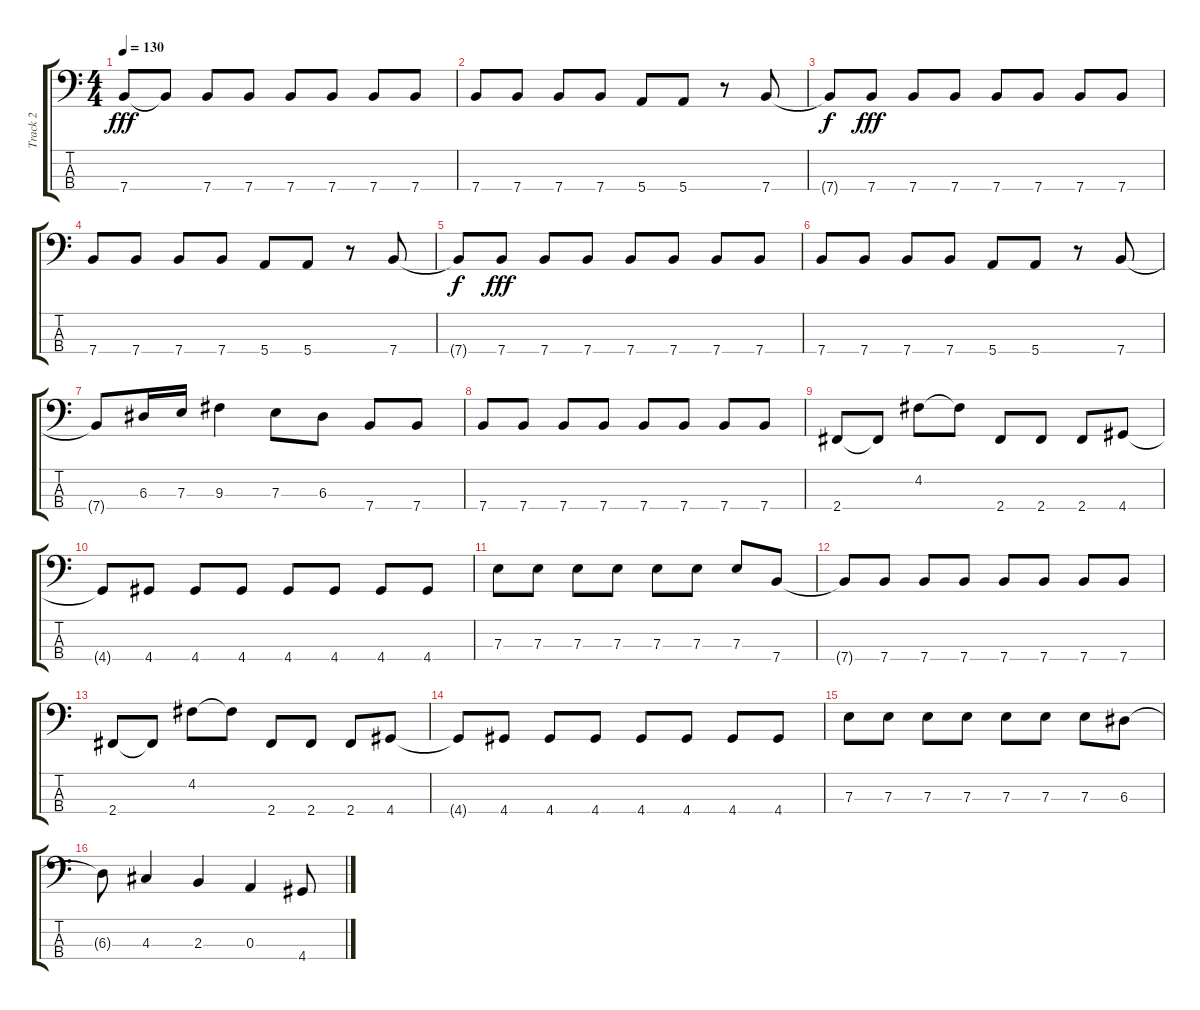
\track ("Track 2" "Track 2") {instrument electricbassfinger}
\staff {score tabs}
\tuning (G2 D2 A1 E1) {hide}
\ts (4 4)
\tempo 130
\clef f4
\ks c
7.4.8{dy fff} 7.4{t}.8 7.4.8 7.4.8 7.4.8 7.4.8 7.4.8 7.4.8 |
7.4.8 7.4.8 7.4.8 7.4.8 5.4.8 5.4.8 r.8 7.4.8 |
7.4{t}.8{dy f} 7.4.8{dy fff} 7.4.8 7.4.8 7.4.8 7.4.8 7.4.8 7.4.8 |
7.4.8 7.4.8 7.4.8 7.4.8 5.4.8 5.4.8 r.8 7.4.8 |
7.4{t}.8{dy f} 7.4.8{dy fff} 7.4.8 7.4.8 7.4.8 7.4.8 7.4.8 7.4.8 |
7.4.8 7.4.8 7.4.8 7.4.8 5.4.8 5.4.8 r.8 7.4.8 |
7.4{t}.8 6.3.16 7.3.16 9.3.4 7.3.8 6.3.8 7.4.8 7.4.8 |
7.4.8 7.4.8 7.4.8 7.4.8 7.4.8 7.4.8 7.4.8 7.4.8 |
2.4.8 2.4{t}.8 4.2.8 4.2{t}.8 2.4.8 2.4.8 2.4.8 4.4.8 |
4.4{t}.8 4.4.8 4.4.8 4.4.8 4.4.8 4.4.8 4.4.8 4.4.8 |
7.3.8 7.3.8 7.3.8 7.3.8 7.3.8 7.3.8 7.3.8 7.4.8 |
7.4{t}.8 7.4.8 7.4.8 7.4.8 7.4.8 7.4.8 7.4.8 7.4.8 |
2.4.8 2.4{t}.8 4.2.8 4.2{t}.8 2.4.8 2.4.8 2.4.8 4.4.8 |
4.4{t}.8 4.4.8 4.4.8 4.4.8 4.4.8 4.4.8 4.4.8 4.4.8 |
7.3.8 7.3.8 7.3.8 7.3.8 7.3.8 7.3.8 7.3.8 6.3.8 |
6.3{t}.8 4.3.4 2.3.4 0.3.4 4.4.8
